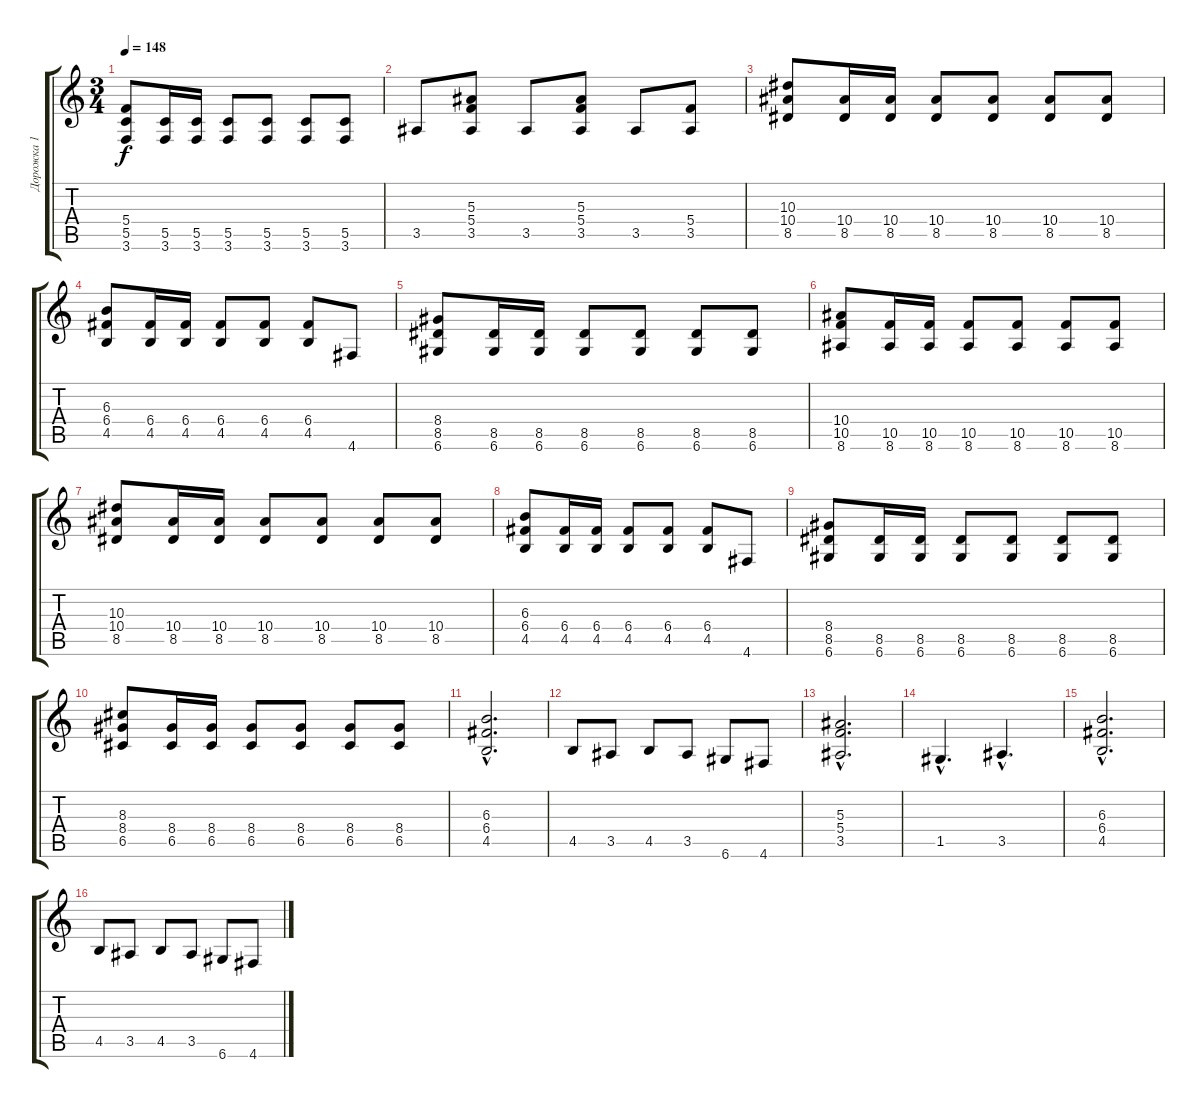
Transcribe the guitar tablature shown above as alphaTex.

\track ("Дорожка 1" "Дорожка 1") {instrument distortionguitar}
\staff {score tabs}
\tuning (D4 A3 F3 C3 G2 D2) {hide}
\ts (3 4)
\tempo 148
\clef g2
\ks c
(5.4 5.5 3.6).8{dy f} (5.5 3.6).16 (5.5 3.6).16 (5.5 3.6).8 (5.5 3.6).8 (5.5 3.6).8 (5.5 3.6).8 |
3.5.8 (5.3 5.4 3.5).8 3.5.8 (5.3 5.4 3.5).8 3.5.8 (5.4 3.5).8 |
(10.3 10.4 8.5).8 (10.4 8.5).16 (10.4 8.5).16 (10.4 8.5).8 (10.4 8.5).8 (10.4 8.5).8 (10.4 8.5).8 |
(6.3 6.4 4.5).8 (6.4 4.5).16 (6.4 4.5).16 (6.4 4.5).8 (6.4 4.5).8 (6.4 4.5).8 4.6.8 |
(8.4 8.5 6.6).8 (8.5 6.6).16 (8.5 6.6).16 (8.5 6.6).8 (8.5 6.6).8 (8.5 6.6).8 (8.5 6.6).8 |
(10.4 10.5 8.6).8 (10.5 8.6).16 (10.5 8.6).16 (10.5 8.6).8 (10.5 8.6).8 (10.5 8.6).8 (10.5 8.6).8 |
(10.3 10.4 8.5).8 (10.4 8.5).16 (10.4 8.5).16 (10.4 8.5).8 (10.4 8.5).8 (10.4 8.5).8 (10.4 8.5).8 |
(6.3 6.4 4.5).8 (6.4 4.5).16 (6.4 4.5).16 (6.4 4.5).8 (6.4 4.5).8 (6.4 4.5).8 4.6.8 |
(8.4 8.5 6.6).8 (8.5 6.6).16 (8.5 6.6).16 (8.5 6.6).8 (8.5 6.6).8 (8.5 6.6).8 (8.5 6.6).8 |
(8.3 8.4 6.5).8 (8.4 6.5).16 (8.4 6.5).16 (8.4 6.5).8 (8.4 6.5).8 (8.4 6.5).8 (8.4 6.5).8 |
(6.3{hac} 6.4{hac} 4.5{hac}).2{d} |
4.5.8 3.5.8 4.5.8 3.5.8 6.6.8 4.6.8 |
(5.3{hac} 5.4{hac} 3.5{hac}).2{d} |
1.5{hac}.4{d} 3.5{hac}.4{d} |
(6.3{hac} 6.4{hac} 4.5{hac}).2{d} |
4.5.8 3.5.8 4.5.8 3.5.8 6.6.8 4.6.8
